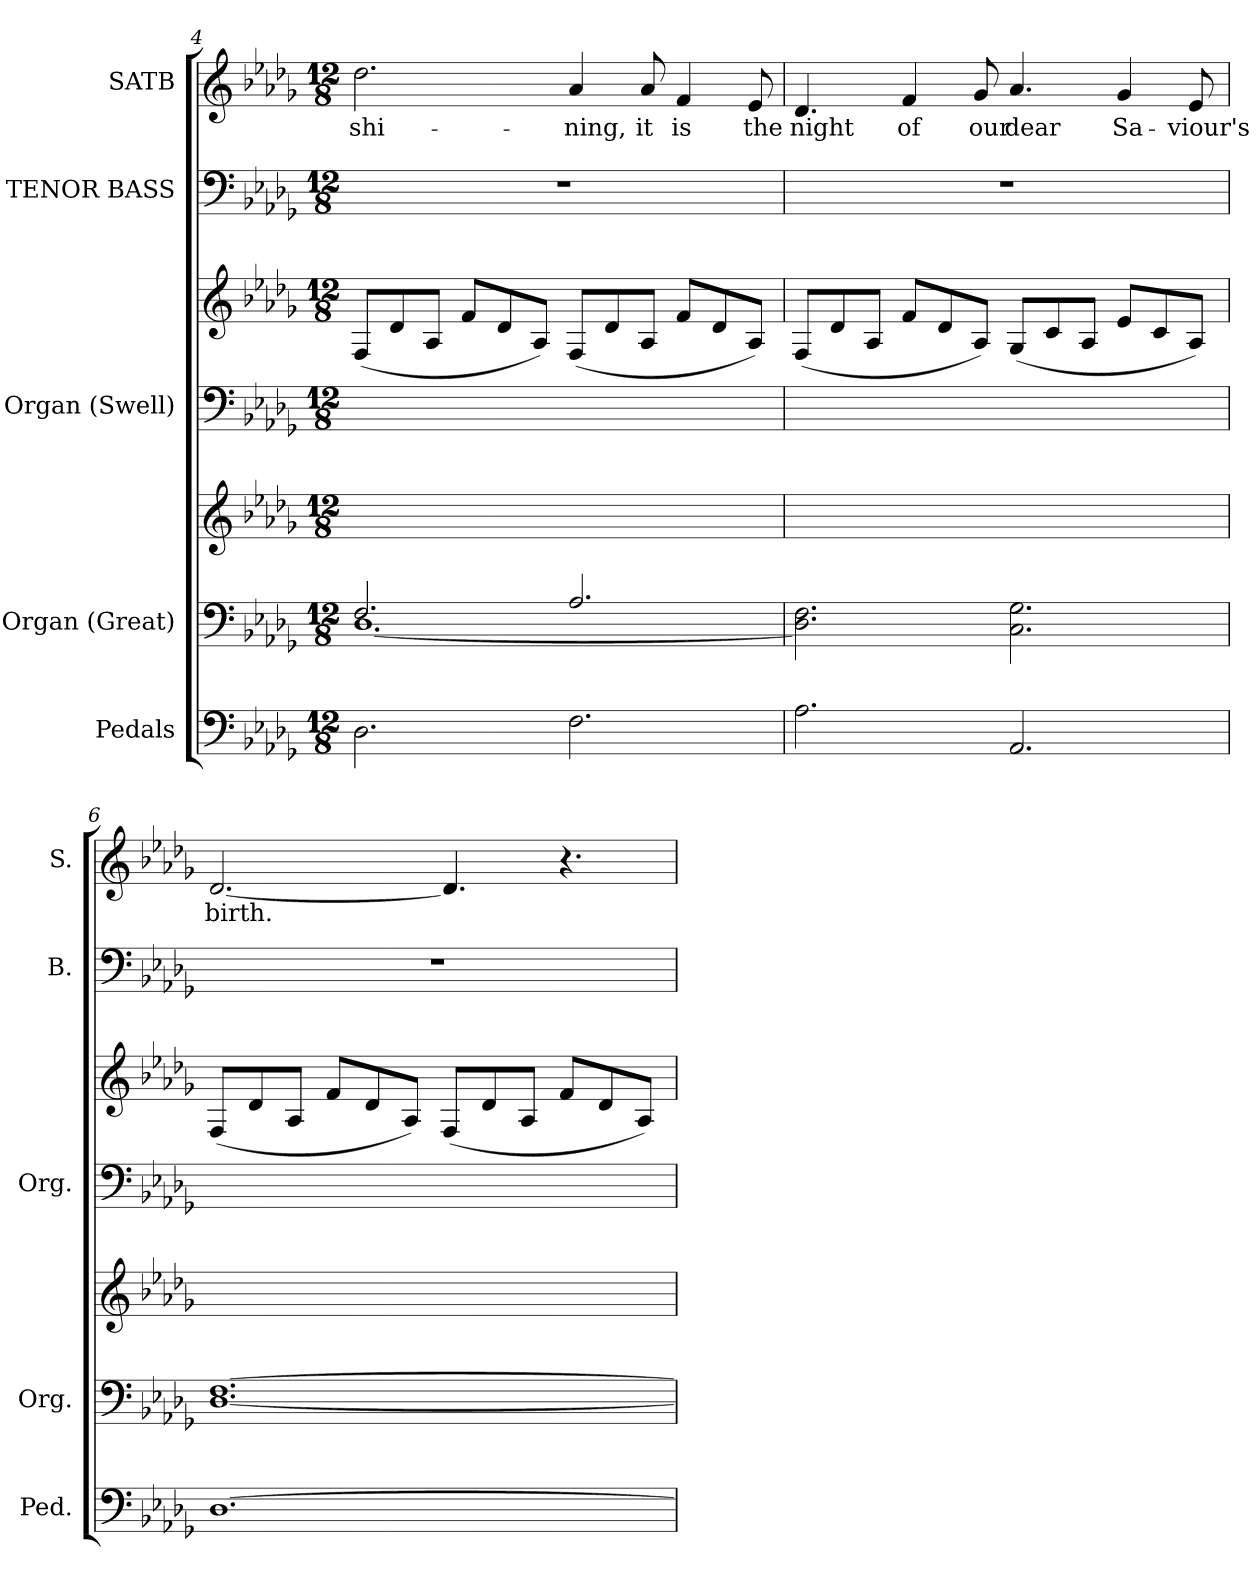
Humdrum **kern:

**kern	**kern	**kern	**kern	**kern	**kern	**kern	**text
*part5	*part4	*part4	*part3	*part3	*part2	*part1	*part1
*staff7	*staff6	*staff5	*staff4	*staff3	*staff2	*staff1	*staff1
*I"Pedals	*I"Organ (Great)	*	*I"Organ (Swell)	*	*I"TENOR BASS	*I"SATB	*
*I'Ped.	*I'Org.	*	*I'Org.	*	*I'B.	*I'S.	*
!!LO:LB:g=z
*clefF4	*clefF4	*clefG2	*clefF4	*clefG2	*clefF4	*clefG2	*
*k[b-e-a-d-g-]	*k[b-e-a-d-g-]	*k[b-e-a-d-g-]	*k[b-e-a-d-g-]	*k[b-e-a-d-g-]	*k[b-e-a-d-g-]	*k[b-e-a-d-g-]	*
*D-:	*D-:	*D-:	*D-:	*D-:	*D-:	*D-:	*
*M12/8	*M12/8	*M12/8	*M12/8	*M12/8	*M12/8	*M12/8	*
=4	=4	=4	=4	=4	=4	=4	=4
*	*^	*	*	*	*	*	*
!	!	!	!LO:N:vis=1	!LO:N:vis=1	!	!LO:N:vis=1	!	!
!	!	!	!	!	!	!	!	!LO:LY:b:color=#000000
2.D-i\	2.Fi/	[<1.D-i	1.ryy	1.ryy	(8Fi/L	1.r	2.dd-i\	shi-
.	.	.	.	.	8d-i/	.	.	.
.	.	.	.	.	8A-i/J	.	.	.
.	.	.	.	.	8fi/L	.	.	.
.	.	.	.	.	8d-i/	.	.	.
.	.	.	.	.	8A-i/J)	.	.	.
!	!	!	!	!	!	!	!	!LO:LY:b:color=#000000
2.Fi\	2.A-i/	.	.	.	(8Fi/L	.	4a-i/	-ning,
.	.	.	.	.	8d-i/	.	.	.
!	!	!	!	!	!	!	!	!LO:LY:b:color=#000000
.	.	.	.	.	8A-i/J	.	8a-i/	it
!	!	!	!	!	!	!	!	!LO:LY:b:color=#000000
.	.	.	.	.	8fi/L	.	4fi/	is
.	.	.	.	.	8d-i/	.	.	.
!	!	!	!	!	!	!	!	!LO:LY:b:color=#000000
.	.	.	.	.	8A-i/J)	.	8e-i/	the
*	*v	*v	*	*	*	*	*	*
=5	=5	=5	=5	=5	=5	=5	=5
!	!	!LO:N:vis=1	!LO:N:vis=1	!	!LO:N:vis=1	!	!
!	!	!	!	!	!	!	!LO:LY:b:color=#000000
2.A-i\	2.D-i\] 2.Fi	1.ryy	1.ryy	(8Fi/L	1.r	4.d-i/	night
.	.	.	.	8d-i/	.	.	.
.	.	.	.	8A-i/J	.	.	.
!	!	!	!	!	!	!	!LO:LY:b:color=#000000
.	.	.	.	8fi/L	.	4fi/	of
.	.	.	.	8d-i/	.	.	.
!	!	!	!	!	!	!	!LO:LY:b:color=#000000
.	.	.	.	8A-i/J)	.	8g-i/	our
!	!	!	!	!	!	!	!LO:LY:b:color=#000000
2.AA-i/	2.Ci\ 2.G-i	.	.	(8G-i/L	.	4.a-i/	dear
.	.	.	.	8ci/	.	.	.
.	.	.	.	8A-i/J	.	.	.
!	!	!	!	!	!	!	!LO:LY:b:color=#000000
.	.	.	.	8e-i/L	.	4g-i/	Sa-
.	.	.	.	8ci/	.	.	.
!	!	!	!	!	!	!	!LO:LY:b:color=#000000
.	.	.	.	8A-i/J)	.	8e-i/	-viour's
=6	=6	=6	=6	=6	=6	=6	=6
!	!	!LO:N:vis=1	!LO:N:vis=1	!	!LO:N:vis=1	!	!
!	!	!	!	!	!	!	!LO:LY:b:color=#000000
[>1.D-i	[<1.D-i [>1.Fi	1.ryy	1.ryy	(8Fi/L	1.r	[<2.d-i/	birth.
.	.	.	.	8d-i/	.	.	.
.	.	.	.	8A-i/J	.	.	.
.	.	.	.	8fi/L	.	.	.
.	.	.	.	8d-i/	.	.	.
.	.	.	.	8A-i/J)	.	.	.
.	.	.	.	(8Fi/L	.	4.d-i/]	.
.	.	.	.	8d-i/	.	.	.
.	.	.	.	8A-i/J	.	.	.
.	.	.	.	8fi/L	.	4.r	.
.	.	.	.	8d-i/	.	.	.
.	.	.	.	8A-i/J)	.	.	.
=	=	=	=	=	=	=	=
*-	*-	*-	*-	*-	*-	*-	*-
